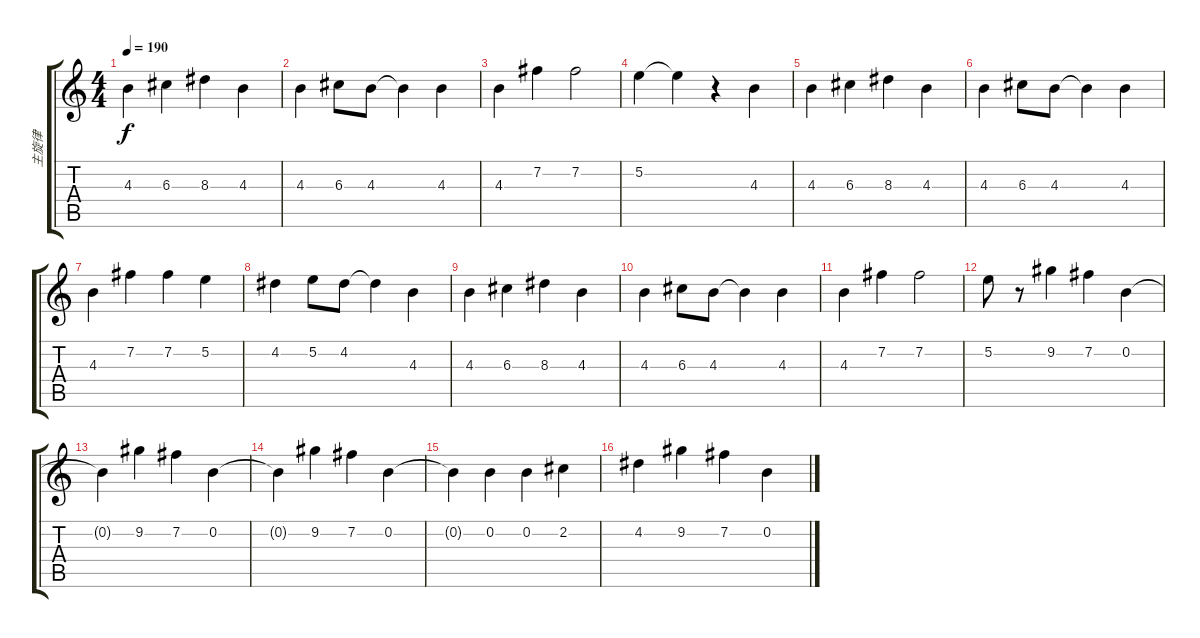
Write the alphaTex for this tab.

\track ("主旋律" "主旋律") {instrument distortionguitar}
\staff {score tabs}
\tuning (E4 B3 G3 D3 A2 E2) {hide}
\ts (4 4)
\tempo 190
\clef g2
\ks c
4.3.4{dy f} 6.3.4 8.3.4 4.3.4 |
4.3.4 6.3.8 4.3.8 4.3{t}.4 4.3.4 |
4.3.4 7.2.4 7.2.2 |
5.2.4 5.2{t}.4 r.4 4.3.4 |
4.3.4 6.3.4 8.3.4 4.3.4 |
4.3.4 6.3.8 4.3.8 4.3{t}.4 4.3.4 |
4.3.4 7.2.4 7.2.4 5.2.4 |
4.2.4 5.2.8 4.2.8 4.2{t}.4 4.3.4 |
4.3.4 6.3.4 8.3.4 4.3.4 |
4.3.4 6.3.8 4.3.8 4.3{t}.4 4.3.4 |
4.3.4 7.2.4 7.2.2 |
5.2.8 r.8 9.2.4 7.2.4 0.2.4 |
0.2{t}.4 9.2.4 7.2.4 0.2.4 |
0.2{t}.4 9.2.4 7.2.4 0.2.4 |
0.2{t}.4 0.2.4 0.2.4 2.2.4 |
4.2.4 9.2.4 7.2.4 0.2.4
